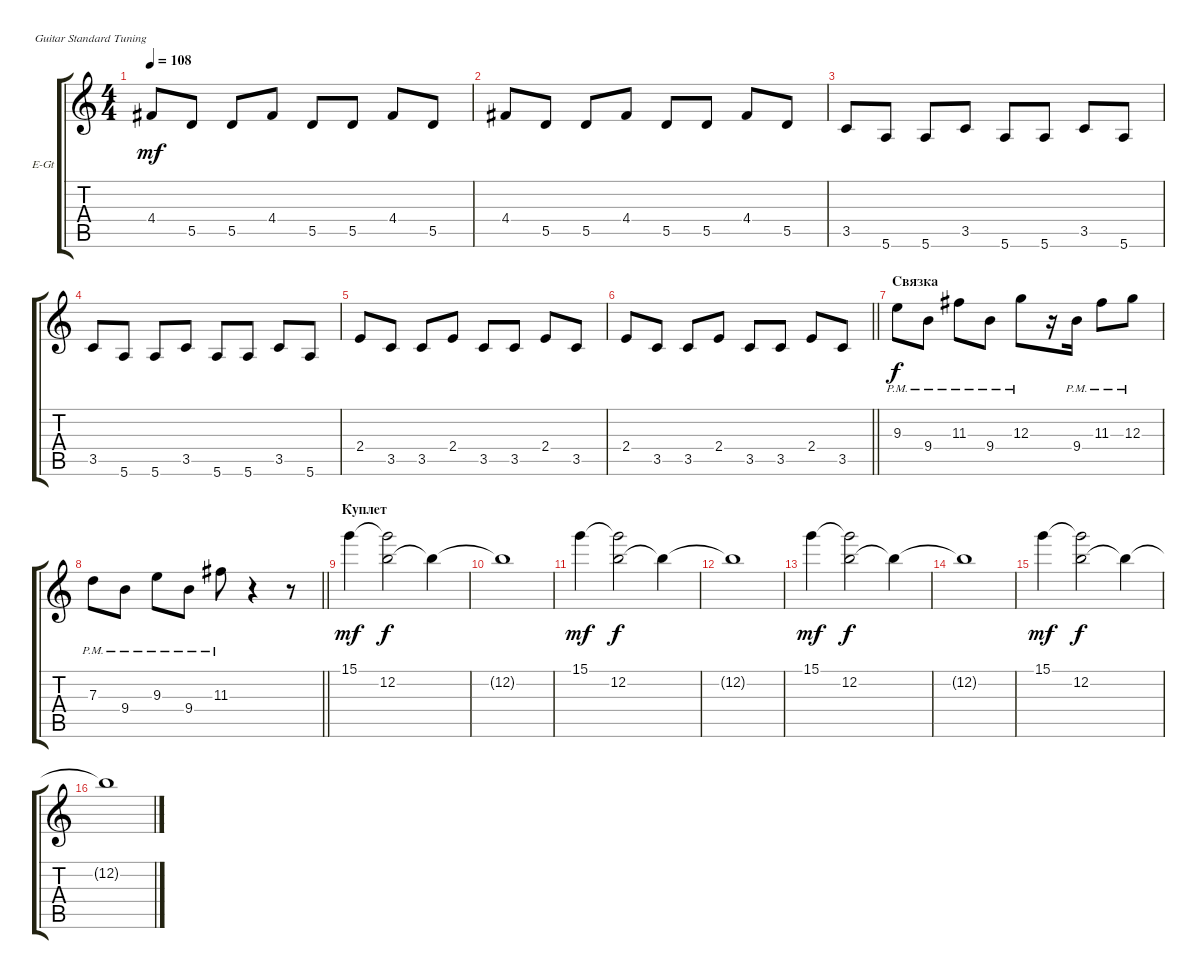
\bracketExtendMode groupsimilarinstruments
\firstSystemTrackNameOrientation horizontal
\otherSystemsTrackNameOrientation horizontal
\track ("Г. Каспарян" "E-Gt") {instrument electricguitarclean}
\staff {score tabs}
\tuning (E4 B3 G3 D3 A2 E2)
\ts (4 4)
\tempo 108
\clef g2
\ks c
4.4.8{dy mf} 5.5.8 5.5.8 4.4.8 5.5.8 5.5.8 4.4.8 5.5.8 |
4.4.8 5.5.8 5.5.8 4.4.8 5.5.8 5.5.8 4.4.8 5.5.8 |
3.5.8 5.6.8 5.6.8 3.5.8 5.6.8 5.6.8 3.5.8 5.6.8 |
3.5.8 5.6.8 5.6.8 3.5.8 5.6.8 5.6.8 3.5.8 5.6.8 |
2.4.8 3.5.8 3.5.8 2.4.8 3.5.8 3.5.8 2.4.8 3.5.8 |
\barLineRight lightlight
2.4.8 3.5.8 3.5.8 2.4.8 3.5.8 3.5.8 2.4.8 3.5.8 |
\section ("" "Связка")
9.3{pm}.8{dy f} 9.4{pm}.8 11.3{pm}.8 9.4{pm}.8 12.3{pm}.8 r.16 9.4{pm}.16 11.3{pm}.8 12.3{pm}.8 |
\barLineRight lightlight
7.3{pm}.8 9.4{pm}.8 9.3{pm}.8 9.4{pm}.8 11.3{pm}.8 r.4 r.8 |
\section ("" "Куплет")
15.1.4{dy mf} (15.1{t} 12.2).2{dy f} 12.2{t}.4 |
12.2{t}.1 |
15.1.4{dy mf} (15.1{t} 12.2).2{dy f} 12.2{t}.4 |
12.2{t}.1 |
15.1.4{dy mf} (15.1{t} 12.2).2{dy f} 12.2{t}.4 |
12.2{t}.1 |
15.1.4{dy mf} (15.1{t} 12.2).2{dy f} 12.2{t}.4 |
12.2{t}.1
